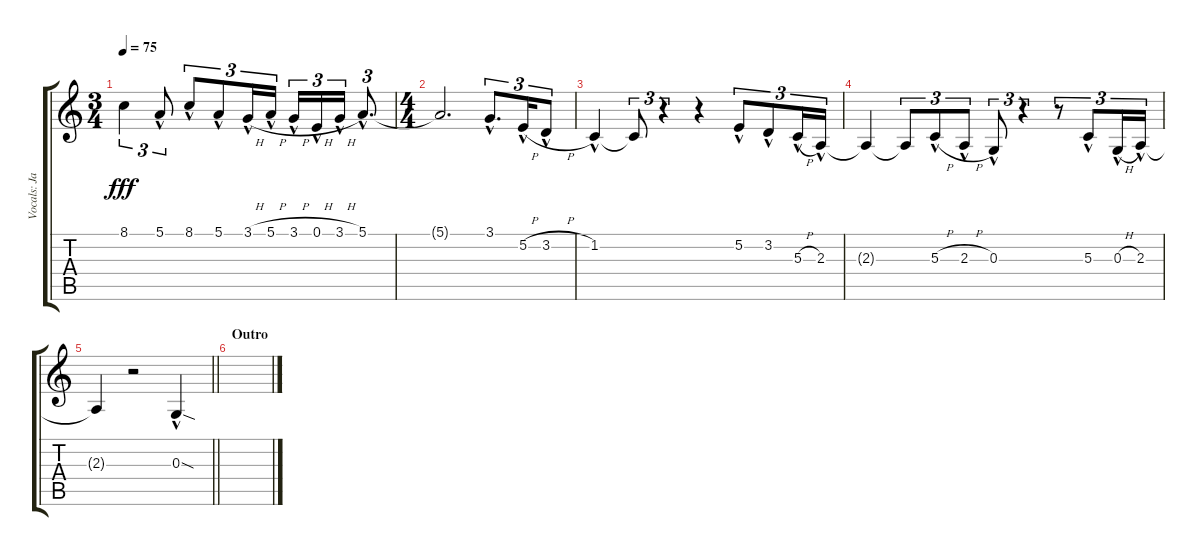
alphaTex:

\track ("Vocals: Jack" "Vocals: Ja") {instrument lead2sawtooth}
\staff {score tabs}
\tuning (E4 B3 G3 D3 A2 E2) {hide}
\ts (3 4)
\tempo 75
\clef g2
\ks c
8.1{t}.4{tu (3 2) dy fff} 5.1{hac}.8{tu (3 2)} 8.1{hac}.8{tu (3 2)} 5.1{hac}.8{tu (3 2)} 3.1{h hac}.16{tu (3 2)} 5.1{h hac}.16{tu (3 2)} 3.1{h hac}.16{tu (3 2)} 0.1{h hac}.16{tu (3 2)} 3.1{h hac}.16{tu (3 2)} 5.1{hac}.8{d tu (3 2)} |
\ts (4 4)
5.1{t}.2{d} 3.1{hac}.8{d tu (3 2)} 5.2{h hac}.16{tu (3 2)} 3.2{h hac}.8{tu (3 2)} |
1.2{hac}.4 1.2{t}.8{tu (3 2)} r.4{tu (3 2)} r.4 5.2{hac}.8{tu (3 2)} 3.2{hac}.8{tu (3 2)} 5.3{h hac}.16{tu (3 2)} 2.3{hac}.16{tu (3 2)} |
2.3{t}.4 2.3{t}.8{tu (3 2)} 5.3{h hac}.8{tu (3 2)} 2.3{h hac}.8{tu (3 2)} 0.3{hac}.8{tu (3 2)} r.4{tu (3 2)} r.8{tu (3 2)} 5.3{hac}.8{tu (3 2)} 0.3{h hac}.16{tu (3 2)} 2.3{hac}.16{tu (3 2)} |
\barLineRight lightlight
2.3{t}.4 r.2 0.3{sod hac}.4 |
\section ("" "Outro")
